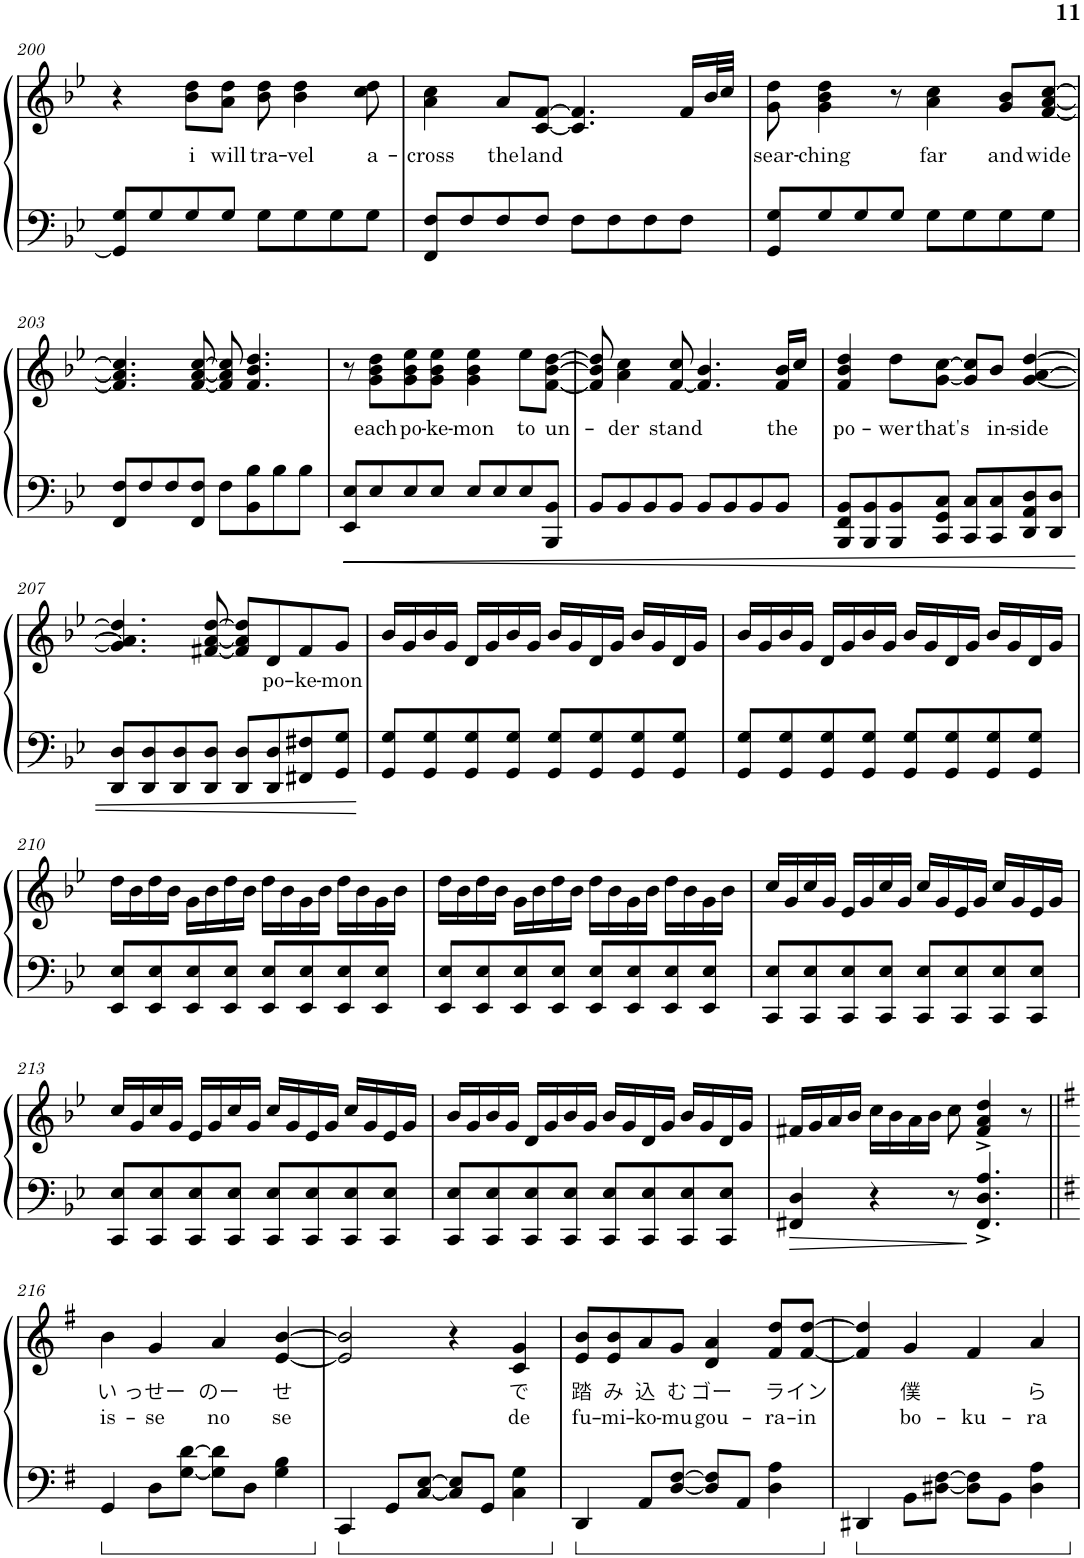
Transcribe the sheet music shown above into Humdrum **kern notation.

**kern	**kern	**text	**text
*part1	*part1	*part1	*part1
*staff2	*staff1	*staff1	*staff1
*I"Piano	*	*	*
*I'Pno.	*	*	*
!!LO:PB:g=z
*clefF4	*clefG2	*	*
*k[b-e-]	*k[b-e-]	*	*
*M4/4	*M4/4	*	*
=200	=200	=200	=200
8GG/] 8G/L	4r	.	.
8G/	.	.	.
!	!	!LO:LY:b	!
8G/	8b-\ 8dd\L	i	.
!	!	!LO:LY:b	!
8G/J	8a\ 8dd\J	will	.
!	!	!LO:LY:b	!
8G\L	8b-\ 8dd\	tra-	.
!	!	!LO:LY:b	!
8G\	4b-\ 4dd\	-vel	.
8G\	.	.	.
!	!	!LO:LY:b	!
8G\J	8cc\ 8dd\	a-	.
=201	=201	=201	=201
!	!	!LO:LY:b	!
8FF/ 8F/L	4a\ 4cc\	-cross	.
8F/	.	.	.
!	!	!LO:LY:b	!
8F/	8a/L	the	.
!	!	!LO:LY:b	!
8F/J	[8c/ [8f/J	land	.
8F\L	4.c/] 4.f/]	.	.
8F\	.	.	.
8F\	.	.	.
8F\J	16f/LL	.	.
.	32b-/L	.	.
.	32cc/JJJ	.	.
=202	=202	=202	=202
!	!	!LO:LY:b	!
8GG/ 8G/L	8g\ 8dd\	sear-	.
!	!	!LO:LY:b	!
8G/	4g\ 4b-\ 4dd\	-ching	.
8G/	.	.	.
8G/J	8r	.	.
!	!	!LO:LY:b	!
8G\L	4a\ 4cc\	far	.
8G\	.	.	.
!	!	!LO:LY:b	!
8G\	8g/ 8b-/L	and	.
!	!	!LO:LY:b	!
8G\J	[8f/ [8a/ [8cc/J	wide	.
!!LO:LB:g=z
=203	=203	=203	=203
8FF/ 8F/L	4.f/] 4.a/] 4.cc/]	.	.
8F/	.	.	.
8F/	.	.	.
8FF/ 8F/J	[8f/ [8a/ [8cc/	.	.
8F\L	8f/] 8a/] 8cc/]	.	.
8BB-\ 8B-\	4.f/ 4.b-/ 4.dd/	.	.
8B-\	.	.	.
8B-\J	.	.	.
=204	=204	=204	=204
8EE-/ 8E-/L	8r	.	.
!	!	!LO:LY:b	!
8E-/	8g\ 8b-\ 8dd\L	each	.
!	!	!LO:LY:b	!
8E-/	8g\ 8b-\ 8ee-\	po-	.
!	!	!LO:LY:b	!
8E-/J	8g\ 8b-\ 8ee-\J	-ke-	.
!	!	!LO:LY:b	!
8E-/L	4g\ 4b-\ 4ee-\	-mon	.
8E-/	.	.	.
!	!	!LO:LY:b	!
8E-/	8ee-\L	to	.
!	!	!LO:LY:b	!
8BBB-/ 8BB-/J	[8f\ [8b-\ [8dd\J	un-	.
=205	=205	=205	=205
8BB-/L	8f/] 8b-/] 8dd/]	.	.
!	!	!LO:LY:b	!
8BB-/	4a\ 4cc\	-der	.
8BB-/	.	.	.
!	!	!LO:LY:b	!
8BB-/J	[8f/ 8cc/	stand	.
8BB-/L	4.f/] 4.b-/	.	.
8BB-/	.	.	.
8BB-/	.	.	.
!	!	!LO:LY:b	!
8BB-/J	16f/ 16b-/LL	the	.
.	16cc/JJ	.	.
=206	=206	=206	=206
!	!	!LO:LY:b	!
8BBB-/ 8FF/ 8BB-/L	4f/ 4b-/ 4dd/	po-	.
8BBB-/ 8BB-/	.	.	.
!	!	!LO:LY:b	!
8BBB-/ 8BB-/	8dd\L	-wer	.
!	!	!LO:LY:b	!
8CC/ 8GG/ 8C/J	[8g\ [8cc\J	that's	.
8CC/ 8C/L	8g/] 8cc/]L	.	.
!	!	!LO:LY:b	!
8CC/ 8C/	8b-/J	in-	.
!	!	!LO:LY:b	!
8DD/ 8AA/ 8D/	[4g/ [4a/ [4dd/	-side	.
8DD/ 8D/J	.	.	.
!!LO:LB:g=z
=207	=207	=207	=207
8DD/ 8D/L	4.g/] 4.a/] 4.dd/]	.	.
8DD/ 8D/	.	.	.
8DD/ 8D/	.	.	.
8DD/ 8D/J	[8f#X/ [8a/ [8dd/	.	.
8DD/ 8D/L	8f#/] 8a/] 8dd/]L	.	.
!	!	!LO:LY:b	!
8DD/ 8D/	8d/	po-	.
!	!	!LO:LY:b	!
8FF#X/ 8F#X/	8f#/	-ke-	.
!	!	!LO:LY:b	!
8GG/ 8G/J	8g/J	-mon	.
=208	=208	=208	=208
8GG/ 8G/L	16b-/LL	.	.
.	16g/	.	.
8GG/ 8G/	16b-/	.	.
.	16g/JJ	.	.
8GG/ 8G/	16d/LL	.	.
.	16g/	.	.
8GG/ 8G/J	16b-/	.	.
.	16g/JJ	.	.
8GG/ 8G/L	16b-/LL	.	.
.	16g/	.	.
8GG/ 8G/	16d/	.	.
.	16g/JJ	.	.
8GG/ 8G/	16b-/LL	.	.
.	16g/	.	.
8GG/ 8G/J	16d/	.	.
.	16g/JJ	.	.
=209	=209	=209	=209
8GG/ 8G/L	16b-/LL	.	.
.	16g/	.	.
8GG/ 8G/	16b-/	.	.
.	16g/JJ	.	.
8GG/ 8G/	16d/LL	.	.
.	16g/	.	.
8GG/ 8G/J	16b-/	.	.
.	16g/JJ	.	.
8GG/ 8G/L	16b-/LL	.	.
.	16g/	.	.
8GG/ 8G/	16d/	.	.
.	16g/JJ	.	.
8GG/ 8G/	16b-/LL	.	.
.	16g/	.	.
8GG/ 8G/J	16d/	.	.
.	16g/JJ	.	.
!!LO:LB:g=z
=210	=210	=210	=210
8EE-/ 8E-/L	16dd\LL	.	.
.	16b-\	.	.
8EE-/ 8E-/	16dd\	.	.
.	16b-\JJ	.	.
8EE-/ 8E-/	16g\LL	.	.
.	16b-\	.	.
8EE-/ 8E-/J	16dd\	.	.
.	16b-\JJ	.	.
8EE-/ 8E-/L	16dd\LL	.	.
.	16b-\	.	.
8EE-/ 8E-/	16g\	.	.
.	16b-\JJ	.	.
8EE-/ 8E-/	16dd\LL	.	.
.	16b-\	.	.
8EE-/ 8E-/J	16g\	.	.
.	16b-\JJ	.	.
=211	=211	=211	=211
8EE-/ 8E-/L	16dd\LL	.	.
.	16b-\	.	.
8EE-/ 8E-/	16dd\	.	.
.	16b-\JJ	.	.
8EE-/ 8E-/	16g\LL	.	.
.	16b-\	.	.
8EE-/ 8E-/J	16dd\	.	.
.	16b-\JJ	.	.
8EE-/ 8E-/L	16dd\LL	.	.
.	16b-\	.	.
8EE-/ 8E-/	16g\	.	.
.	16b-\JJ	.	.
8EE-/ 8E-/	16dd\LL	.	.
.	16b-\	.	.
8EE-/ 8E-/J	16g\	.	.
.	16b-\JJ	.	.
=212	=212	=212	=212
8CC/ 8E-/L	16cc/LL	.	.
.	16g/	.	.
8CC/ 8E-/	16cc/	.	.
.	16g/JJ	.	.
8CC/ 8E-/	16e-/LL	.	.
.	16g/	.	.
8CC/ 8E-/J	16cc/	.	.
.	16g/JJ	.	.
8CC/ 8E-/L	16cc/LL	.	.
.	16g/	.	.
8CC/ 8E-/	16e-/	.	.
.	16g/JJ	.	.
8CC/ 8E-/	16cc/LL	.	.
.	16g/	.	.
8CC/ 8E-/J	16e-/	.	.
.	16g/JJ	.	.
!!LO:LB:g=z
=213	=213	=213	=213
8CC/ 8E-/L	16cc/LL	.	.
.	16g/	.	.
8CC/ 8E-/	16cc/	.	.
.	16g/JJ	.	.
8CC/ 8E-/	16e-/LL	.	.
.	16g/	.	.
8CC/ 8E-/J	16cc/	.	.
.	16g/JJ	.	.
8CC/ 8E-/L	16cc/LL	.	.
.	16g/	.	.
8CC/ 8E-/	16e-/	.	.
.	16g/JJ	.	.
8CC/ 8E-/	16cc/LL	.	.
.	16g/	.	.
8CC/ 8E-/J	16e-/	.	.
.	16g/JJ	.	.
=214	=214	=214	=214
8CC/ 8E-/L	16b-/LL	.	.
.	16g/	.	.
8CC/ 8E-/	16b-/	.	.
.	16g/JJ	.	.
8CC/ 8E-/	16d/LL	.	.
.	16g/	.	.
8CC/ 8E-/J	16b-/	.	.
.	16g/JJ	.	.
8CC/ 8E-/L	16b-/LL	.	.
.	16g/	.	.
8CC/ 8E-/	16d/	.	.
.	16g/JJ	.	.
8CC/ 8E-/	16b-/LL	.	.
.	16g/	.	.
8CC/ 8E-/J	16d/	.	.
.	16g/JJ	.	.
=215	=215	=215	=215
4FF#X/ 4D/	16f#X/LL	.	.
.	16g/	.	.
.	16a/	.	.
.	16b-/JJ	.	.
4r	16cc\LL	.	.
.	16b-\	.	.
.	16a\	.	.
.	16b-\JJ	.	.
8r	8cc\	.	.
4.FF#/^ 4.D/^ 4.A/^	4f#/^ 4a/^ 4dd/^	.	.
.	8r	.	.
!!LO:LB:g=z
=216||	=216||	=216||	=216||
*k[f#]	*k[f#]	*	*
!	!	!LO:LY:b	!LO:LY:b
4GG/	4b\	い	is-
!	!	!LO:LY:b	!LO:LY:b
8D\L	4g/	っせー	-se
[8G\ [8d\J	.	.	.
!	!	!LO:LY:b	!LO:LY:b
8G\] 8d\]L	4a/	のー	no
8D\J	.	.	.
!	!	!LO:LY:b	!LO:LY:b
4G\ 4B\	[4e/ [4b/	せ	se
=217	=217	=217	=217
4CC/	2e/] 2b/]	.	.
8GG/L	.	.	.
[8C/ [8E/J	.	.	.
8C/] 8E/]L	4r	.	.
8GG/J	.	.	.
!	!	!LO:LY:b	!LO:LY:b
4C\ 4G\	4c/ 4g/	で	de
=218	=218	=218	=218
!	!	!LO:LY:b	!LO:LY:b
4DD/	8e/ 8b/L	踏	fu-
!	!	!LO:LY:b	!LO:LY:b
.	8e/ 8b/	み	-mi-
!	!	!LO:LY:b	!LO:LY:b
8AA/L	8a/	込	-ko-
!	!	!LO:LY:b	!LO:LY:b
[8D/ [8F#/J	8g/J	む	-mu
!	!	!LO:LY:b	!LO:LY:b
8D/] 8F#/]L	4d/ 4a/	ゴー	gou-
8AA/J	.	.	.
!	!	!LO:LY:b	!LO:LY:b
4D\ 4A\	8f#/ 8dd/L	ラ	-ra-
!	!	!LO:LY:b	!LO:LY:b
.	[8f#/ [8dd/J	イン	-in
=219	=219	=219	=219
4DD#X/	4f#/] 4dd/]	.	.
!	!	!LO:LY:b	!LO:LY:b
8BB\L	4g/	僕	bo-
[8D#X\ [8F#\J	.	.	.
!	!	!	!LO:LY:b
8D#\] 8F#\]L	4f#/	.	-ku-
8BB\J	.	.	.
!	!	!LO:LY:b	!LO:LY:b
4D#\ 4A\	4a/	ら	-ra
=	=	=	=
*-	*-	*-	*-
